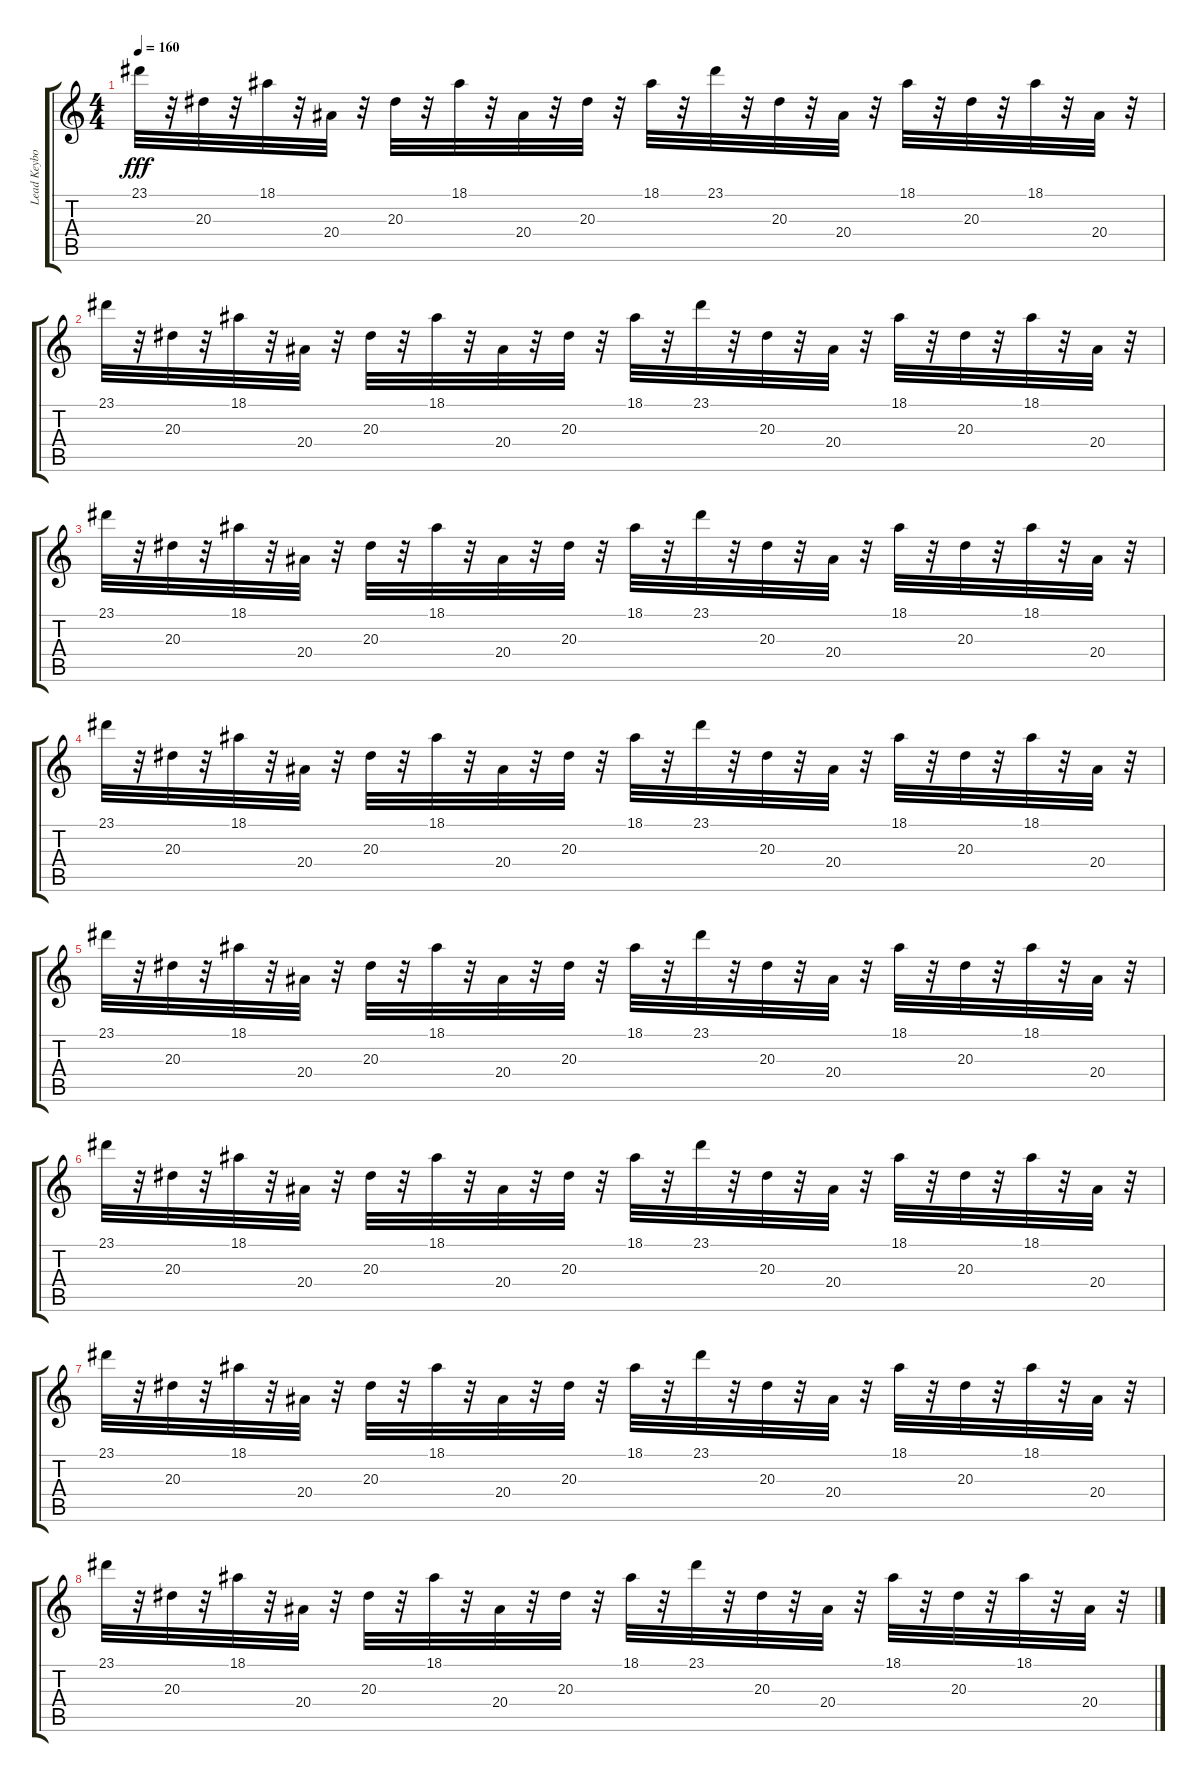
\track ("Lead Keyboard Melody" "Lead Keybo") {instrument electricpiano2}
\staff {score tabs}
\tuning (E4 B3 G3 D3 A2 E2) {hide}
\ts (4 4)
\tempo 160
\clef g2
\ks c
23.1.32{dy fff} r.32 20.3.32 r.32 18.1.32 r.32 20.4.32 r.32 20.3.32 r.32 18.1.32 r.32 20.4.32 r.32 20.3.32 r.32 18.1.32 r.32 23.1.32 r.32 20.3.32 r.32 20.4.32 r.32 18.1.32 r.32 20.3.32 r.32 18.1.32 r.32 20.4.32 r.32 |
23.1.32 r.32 20.3.32 r.32 18.1.32 r.32 20.4.32 r.32 20.3.32 r.32 18.1.32 r.32 20.4.32 r.32 20.3.32 r.32 18.1.32 r.32 23.1.32 r.32 20.3.32 r.32 20.4.32 r.32 18.1.32 r.32 20.3.32 r.32 18.1.32 r.32 20.4.32 r.32 |
23.1.32 r.32 20.3.32 r.32 18.1.32 r.32 20.4.32 r.32 20.3.32 r.32 18.1.32 r.32 20.4.32 r.32 20.3.32 r.32 18.1.32 r.32 23.1.32 r.32 20.3.32 r.32 20.4.32 r.32 18.1.32 r.32 20.3.32 r.32 18.1.32 r.32 20.4.32 r.32 |
23.1.32 r.32 20.3.32 r.32 18.1.32 r.32 20.4.32 r.32 20.3.32 r.32 18.1.32 r.32 20.4.32 r.32 20.3.32 r.32 18.1.32 r.32 23.1.32 r.32 20.3.32 r.32 20.4.32 r.32 18.1.32 r.32 20.3.32 r.32 18.1.32 r.32 20.4.32 r.32 |
23.1.32 r.32 20.3.32 r.32 18.1.32 r.32 20.4.32 r.32 20.3.32 r.32 18.1.32 r.32 20.4.32 r.32 20.3.32 r.32 18.1.32 r.32 23.1.32 r.32 20.3.32 r.32 20.4.32 r.32 18.1.32 r.32 20.3.32 r.32 18.1.32 r.32 20.4.32 r.32 |
23.1.32 r.32 20.3.32 r.32 18.1.32 r.32 20.4.32 r.32 20.3.32 r.32 18.1.32 r.32 20.4.32 r.32 20.3.32 r.32 18.1.32 r.32 23.1.32 r.32 20.3.32 r.32 20.4.32 r.32 18.1.32 r.32 20.3.32 r.32 18.1.32 r.32 20.4.32 r.32 |
23.1.32 r.32 20.3.32 r.32 18.1.32 r.32 20.4.32 r.32 20.3.32 r.32 18.1.32 r.32 20.4.32 r.32 20.3.32 r.32 18.1.32 r.32 23.1.32 r.32 20.3.32 r.32 20.4.32 r.32 18.1.32 r.32 20.3.32 r.32 18.1.32 r.32 20.4.32 r.32 |
23.1.32 r.32 20.3.32 r.32 18.1.32 r.32 20.4.32 r.32 20.3.32 r.32 18.1.32 r.32 20.4.32 r.32 20.3.32 r.32 18.1.32 r.32 23.1.32 r.32 20.3.32 r.32 20.4.32 r.32 18.1.32 r.32 20.3.32 r.32 18.1.32 r.32 20.4.32 r.32
